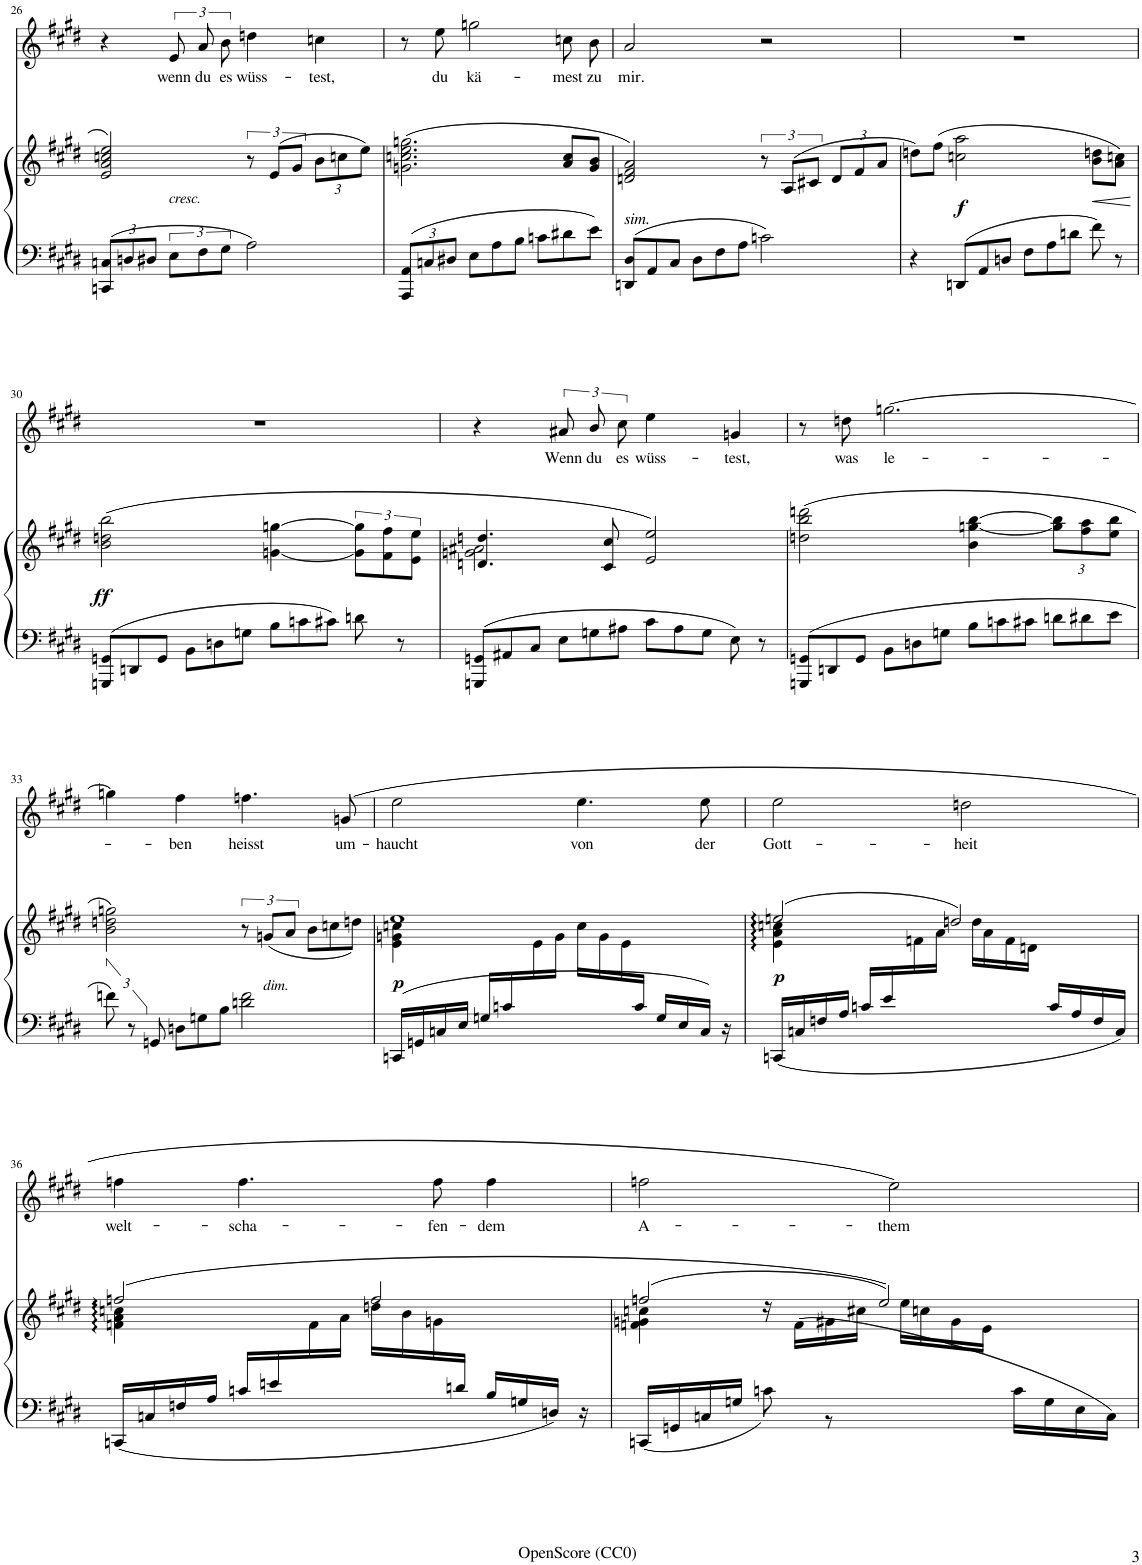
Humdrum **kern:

**kern	**kern	**dynam	**kern	**text
*part2	*part2	*part2	*part1	*part1
*staff3	*staff2	*staff2/3	*staff1	*staff1
*I"Piano	*	*	*I"Voice	*
*I'Pno	*	*	*	*
!!LO:PB:g=z
*clefF4	*clefG2	*	*clefG2	*
*k[f#c#g#d#]	*k[f#c#g#d#]	*	*k[f#c#g#d#]	*
*M4/4	*M4/4	*	*M4/4	*
*met(c)	*met(c)	*	*met(c)	*
*Xbrackettup	*	*	*	*
=26	=26	=26	=26	=26
12CCn/ 12Cn/L	2e/ 2a/ 2ccn/ 2ee/	.	4r	.
12Dn/	.	.	.	.
12D#X/J	.	.	.	.
*brackettup	*	*	*	*
!LO:TX:a:i:t=cresc.	!	!	!	!
!	!	!	!	!LO:LY:b
12E\L	.	.	12e/L	wenn
!	!	!	!	!LO:LY:b
12F#\	.	.	12a/	du
!	!	!	!	!LO:LY:b
12G#\J	.	.	12b/J	es
!	!	!	!	!LO:LY:b
2A\	12r	.	4ddn\	wüss-
.	(>12e/L	.	.	.
.	12g#/J	.	.	.
*	*Xbrackettup	*	*	*
!	!	!	!	!LO:LY:b
.	12b\L	.	4ccn\	-test,
.	12ccn\	.	.	.
.	12ee\J)	.	.	.
=27	=27	=27	=27	=27
*Xbrackettup	*	*	*	*
12AAA/ 12AA/L	(>2.gn\ 2.ccn\ 2.ee\ 2.ggn\	.	8r	.
12Cn/	.	.	.	.
!	!	!	!	!LO:LY:b
.	.	.	8ee\	du
12D#X/J	.	.	.	.
!	!	!	!	!LO:LY:b
8E\L	.	.	2ggn\	kä-
8A\	.	.	.	.
8B\J	.	.	.	.
8cn\L	.	.	.	.
!	!	!	!	!LO:LY:b
8d#X\	8a/ 8cc/L	.	8ccn\L	-mest
!	!	!	!	!LO:LY:b
8e\J	8g/ 8b/J	.	8b\J	zu
=28	=28	=28	=28	=28
*Xtuplet	*	*	*	*
!LO:TX:a:i:t=sim.	!	!	!	!
!	!	!	!	!LO:LY:b
12DDn/ 12D#/L	2dn/ 2f#/ 2a/)	.	2a/	mir.
12AA/	.	.	.	.
12C#/J	.	.	.	.
12D#\L	.	.	.	.
12F#\	.	.	.	.
12A\J	.	.	.	.
*	*brackettup	*	*	*
2cn\	12r	.	2r	.
.	(>12A/L	.	.	.
.	12c#X/J	.	.	.
*	*Xbrackettup	*	*	*
.	12d/L	.	.	.
.	12f#/	.	.	.
.	12a/J	.	.	.
=29	=29	=29	=29	=29
4r	8ddn\L)	.	1r	.
.	(8ff#\J	.	.	.
*tuplet	*	*	*	*
!	!	!LO:DY:b	!	!
12DDn/L	2ccn\ 2aa\	f	.	.
12AA/	.	.	.	.
12Dn/J	.	.	.	.
*Xtuplet	*	*	*	*
12F#\L	.	.	.	.
12A\	.	.	.	.
12dn\J	.	.	.	.
!	!	!LO:HP:b	!	!
8f#\	8b\ 8ddn\L	<	.	.
8r	8a\ 8ccn\J)	.	.	.
.	.	[	.	.
!!LO:LB:g=z
=30	=30	=30	=30	=30
!	!	!LO:DY:b	!	!
12GGGn/ 12GGn/L	(2b\ 2ddn\ 2bb\	ff	1r	.
12DDn/	.	.	.	.
12GG/J	.	.	.	.
12BB\L	.	.	.	.
12Dn\	.	.	.	.
12Gn\J	.	.	.	.
12B\L	[4gn\ [4ggn\	.	.	.
12cn\	.	.	.	.
12c#X\J	.	.	.	.
*	*brackettup	*	*	*
8dn\	12g\] 12gg\]L	.	.	.
.	12f#\ 12ff#\	.	.	.
8r	.	.	.	.
.	12e\ 12ee\J	.	.	.
=31	=31	=31	=31	=31
*	*^	*	*	*
12GGGn/ 12GGn/L	4.dn/ 4.ddn/	2gn\ 2a#X\	.	4r	.
12AA#X/	.	.	.	.	.
12C#/J	.	.	.	.	.
!	!	!	!	!	!LO:LY:b
12E\L	.	.	.	12a#X\L	Wenn
!	!	!	!	!	!LO:LY:b
12Gn\	.	.	.	12b\	du
.	8c#/ 8cc#/	.	.	.	.
!	!	!	!	!	!LO:LY:b
12A#X\J	.	.	.	12cc#\J	es
!	!	!	!	!	!LO:LY:b
12c#\L	2e/ 2ee/)	2ryy	.	4ee\	wüss-
12A#\	.	.	.	.	.
12G\J	.	.	.	.	.
!	!	!	!	!	!LO:LY:b
8E\	.	.	.	4gn/	-test,
8r	.	.	.	.	.
*	*v	*v	*	*	*
=32	=32	=32	=32	=32
12GGGn/ 12GGn/L	(2ddn\ 2bb\ 2dddn\	.	8r	.
12DDn/	.	.	.	.
!	!	!	!	!LO:LY:b
.	.	.	8ddn\	was
12GG/J	.	.	.	.
!	!	!	!	!LO:LY:b
12BB\L	.	.	[>2.ggn\	le-
12Dn\	.	.	.	.
12Gn\J	.	.	.	.
12B\L	4b\ [4ggn\ [4bb\	.	.	.
12cn\	.	.	.	.
12c#X\J	.	.	.	.
*	*Xbrackettup	*	*	*
12dn\L	12gg\] 12bb\]L	.	.	.
12d#X\	12ff#\ 12aa\	.	.	.
12e\J	12ee\ 12bb\J	.	.	.
!!LO:LB:g=z
=33	=33	=33	=33	=33
*tuplet	*	*	*	*
*brackettup	*	*	*	*
12fn\	2b\ 2ddn\ 2ggn\)	.	4ggn\]	.
12r	.	.	.	.
12GGn/	.	.	.	.
*Xtuplet	*	*	*	*
!	!	!	!	!LO:LY:b
12Dn\L	.	.	4ff#\	-ben
12Gn\	.	.	.	.
12B\J	.	.	.	.
*	*brackettup	*	*	*
!	!	!	!	!LO:LY:b
2dn\ 2f\	12r	.	4.ffn\	heisst
!	!LO:TX:b:i:t=dim.	!	!	!
.	(<12gn/L	.	.	.
.	12a/J	.	.	.
*	*Xtuplet	*	*	*
.	12b\L	.	.	.
.	12ccn\	.	.	.
!	!	!	!	!LO:LY:b
.	.	.	(8gn/	um-
.	12ddn\J)	.	.	.
=34	=34	=34	=34	=34
*	*^	*	*	*
*	*	*^	*	*	*
!	!	!	!	!LO:DY:a=2	!	!LO:LY:b
16CCn/LL	1ee	4e\ 4gn\ 4ccn\	4.ryy	p	2ee\	-haucht
16GGn/	.	.	.	.	.	.
16Cn/	.	.	.	.	.	.
16E/JJ	.	.	.	.	.	.
16Gn/LL	.	2.ryy	.	.	.	.
16cn/	.	.	.	.	.	.
16ryy	.	.	16e\	.	.	.
.	.	.	16g\JJ	.	.	.
!	!	!	!	!	!	!LO:LY:b
.	.	.	16cc\LL	.	4.ee\	von
.	.	.	16g\	.	.	.
.	.	.	16e\	.	.	.
16c/JJ	.	.	4ryy	.	.	.
16G/LL	.	.	.	.	.	.
16E/	.	.	.	.	.	.
!	!	!	!	!	!	!LO:LY:b
16C/JJ	.	.	.	.	8ee\	der
16r	.	.	16ryy	.	.	.
=35	=35	=35	=35	=35	=35	=35
!	!	!	!	!LO:DY:a=2	!	!LO:LY:b
16CCn/LL	(2een::/	4e\:: 4a\:: 4ccn\::	4.ryy	p	2ee\	Gott-
16Cn/	.	.	.	.	.	.
16Fn/	.	.	.	.	.	.
16A/JJ	.	.	.	.	.	.
16cn/LL	.	2.ryy	.	.	.	.
16e/	.	.	.	.	.	.
4.ryy	.	.	16fn\	.	.	.
.	.	.	16a\JJ	.	.	.
!	!LO:N:head=open	!	!	!	!	!LO:LY:b
.	2ddn/)	.	16dd\LL	.	2ddn\	-heit
.	.	.	16a\	.	.	.
.	.	.	16f\	.	.	.
.	.	.	16dn\JJ	.	.	.
16c/LL	.	.	4ryy	.	.	.
16A/	.	.	.	.	.	.
16F/	.	.	.	.	.	.
16C/JJ	.	.	.	.	.	.
!!LO:LB:g=z
=36	=36	=36	=36	=36	=36	=36
!	!	!	!	!	!	!LO:LY:b
16CCn/LL	(2ffn::/	4fn\:: 4a\:: 4ccn\::	4.ryy	.	4ffn\	welt-
16Cn/	.	.	.	.	.	.
16Fn/	.	.	.	.	.	.
16A/JJ	.	.	.	.	.	.
!	!	!	!	!	!	!LO:LY:b
16cn/LL	.	2.ryy	.	.	4.ff\	-scha-
16en/	.	.	.	.	.	.
16ryy	.	.	16f\	.	.	.
.	.	.	16a\JJ	.	.	.
.	2ff/	.	16ddn\LL	.	.	.
.	.	.	16b\	.	.	.
!	!	!	!	!	!	!LO:LY:b
.	.	.	16gn\	.	8ff\	-fen-
16dn/JJ	.	.	4ryy	.	.	.
!	!	!	!	!	!	!LO:LY:b
16B/LL	.	.	.	.	4ff\	-dem
16Gn/	.	.	.	.	.	.
16Dn/JJ	.	.	.	.	.	.
16r	.	.	16ryy	.	.	.
=37	=37	=37	=37	=37	=37	=37
*^	*	*	*	*	*	*
!	!	!	!	!	!	!	!LO:LY:b
16CCn/LL	4ryy	(2ffn/	4fn\ 4gn\ 4ccn\	16ryy	.	2ffn\	A-
*	*	*	*v	*v	*	*	*
16GGn/	.	.	.	.	.	.
16Cn/	.	.	.	.	.	.
16Gn/JJ	.	.	.	.	.	.
16r	8cn\	.	2.ryy	.	.	.
*	*	*	*^	*	*	*
4..ryy	.	.	.	(16f\LL	.	.	.
.	8r	.	.	16g#X\	.	.	.
.	.	.	.	16cc#X\JJ	.	.	.
!	!	!	!	!	!	!	!LO:LY:b
.	2ryy	2ee/))	.	16ee\LL	.	2ee\)	-them
.	.	.	.	16ccn\	.	.	.
.	.	.	.	16g#\	.	.	.
.	.	.	.	16e\JJ	.	.	.
16c\LL	.	.	.	4ryy	.	.	.
16G\	.	.	.	.	.	.	.
16E\	.	.	.	.	.	.	.
16C\JJ)	.	.	.	.	.	.	.
*v	*v	*	*	*	*	*	*
*	*v	*v	*v	*	*	*
=	=	=	=	=
*-	*-	*-	*-	*-
